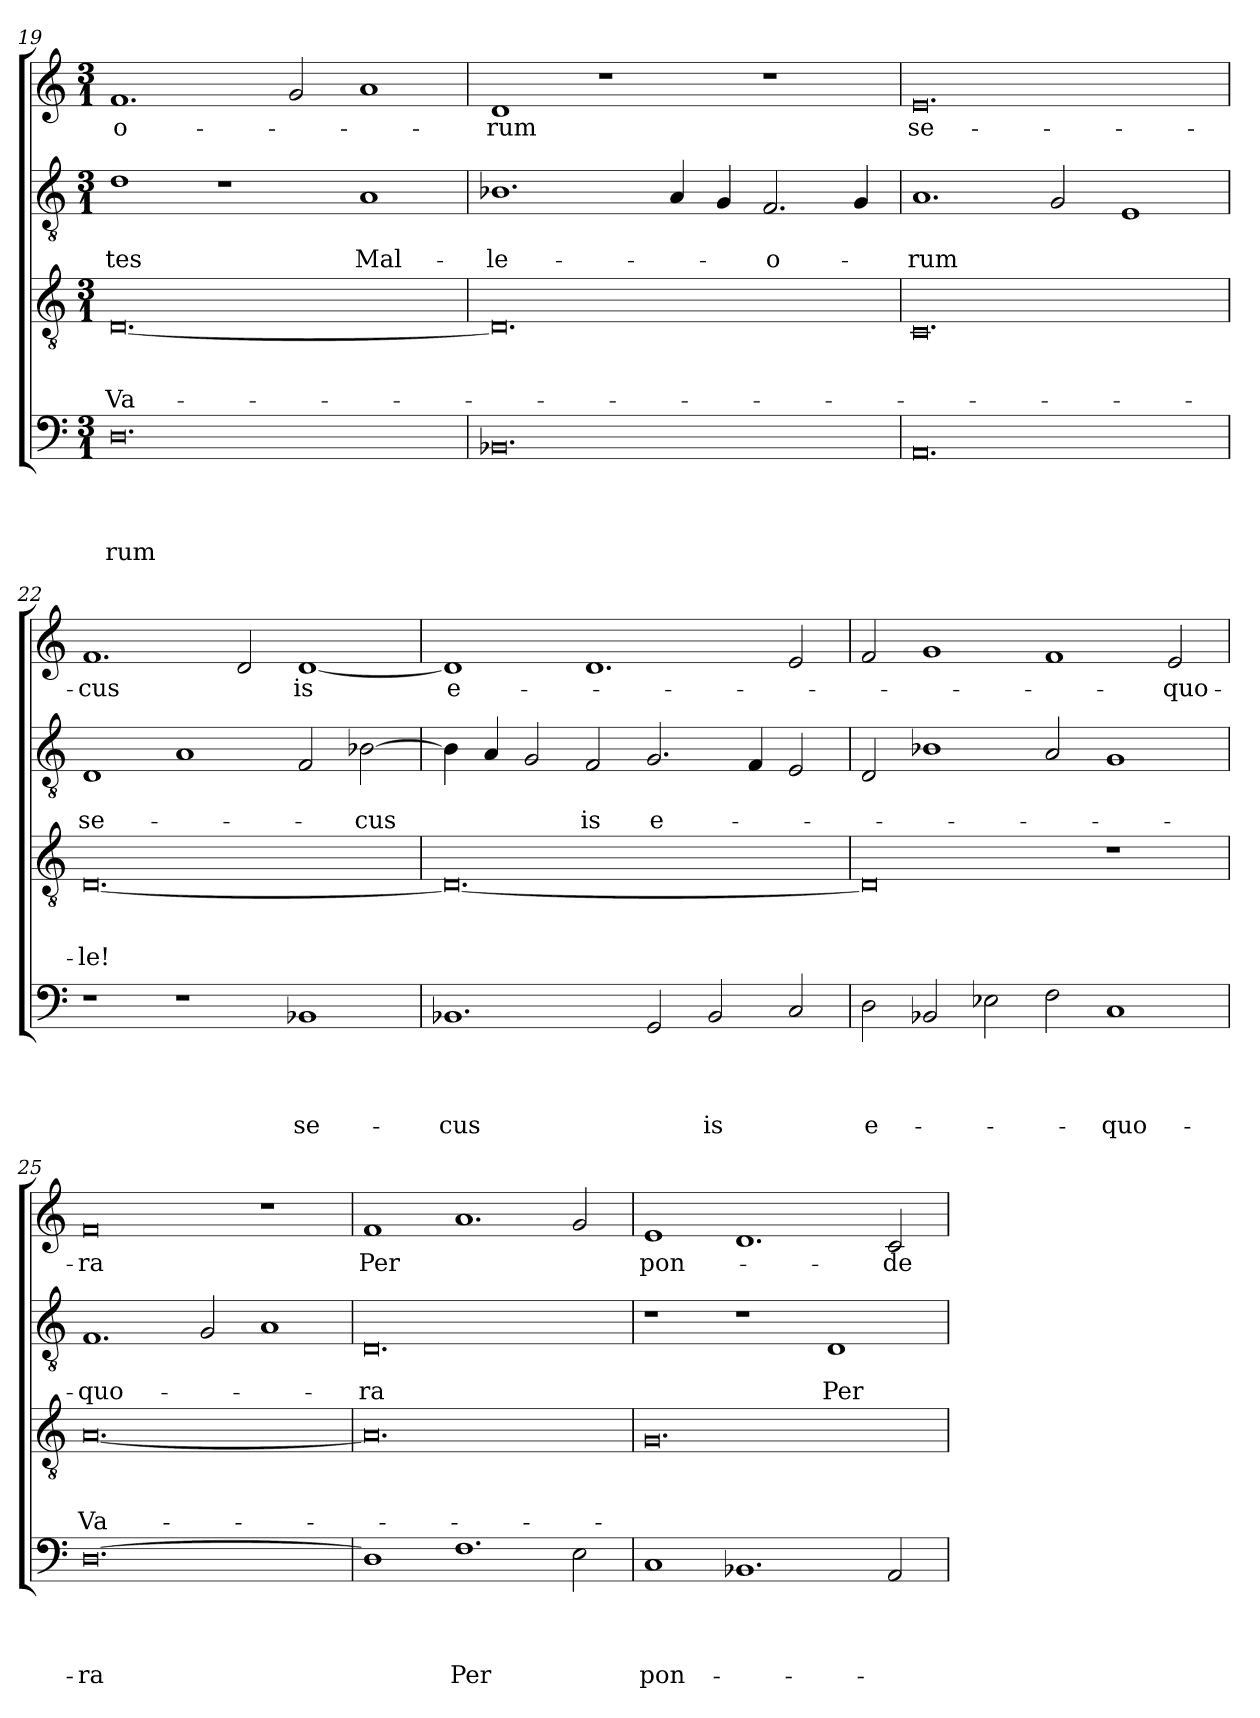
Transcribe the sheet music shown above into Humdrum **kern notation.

**kern	**text	**text	**text	**text	**kern	**text	**text	**text	**kern	**text	**text	**kern	**text
*part4	*part4	*part4	*part4	*part4	*part3	*part3	*part3	*part3	*part2	*part2	*part2	*part1	*part1
*staff4	*staff4	*staff4	*staff4	*staff4	*staff3	*staff3	*staff3	*staff3	*staff2	*staff2	*staff2	*staff1	*staff1
*clefF4	*	*	*	*	*clefGv2	*	*	*	*clefGv2	*	*	*clefG2	*
*k[]	*	*	*	*	*k[]	*	*	*	*k[]	*	*	*k[]	*
*C:	*	*	*	*	*C:	*	*	*	*C:	*	*	*C:	*
*M3/1	*	*	*	*	*M3/1	*	*	*	*M3/1	*	*	*M3/1	*
=19	=19	=19	=19	=19	=19	=19	=19	=19	=19	=19	=19	=19	=19
!	!	!	!	!LO:LY:b	!	!	!	!LO:LY:b	!	!	!LO:LY:b	!	!LO:LY:b
0.D	.	.	.	-rum	[0.D	.	.	Va-	1d	.	-tes	1.f	-o-
.	.	.	.	.	.	.	.	.	1r	.	.	.	.
.	.	.	.	.	.	.	.	.	.	.	.	2g/	.
!	!	!	!	!	!	!	!	!	!	!	!LO:LY:b	!	!
.	.	.	.	.	.	.	.	.	1A	.	Mal-	1a	.
=20	=20	=20	=20	=20	=20	=20	=20	=20	=20	=20	=20	=20	=20
!	!	!	!	!	!	!	!	!	!	!	!LO:LY:b	!	!LO:LY:b
0.BB-	.	.	.	.	0.D]	.	.	.	1.B-X	.	-le-	1d	-rum
.	.	.	.	.	.	.	.	.	.	.	.	1r	.
.	.	.	.	.	.	.	.	.	4A/	.	.	.	.
.	.	.	.	.	.	.	.	.	4G/	.	.	.	.
!	!	!	!	!	!	!	!	!	!	!	!LO:LY:b	!	!
.	.	.	.	.	.	.	.	.	2.F/	.	-o-	1r	.
.	.	.	.	.	.	.	.	.	4G/	.	.	.	.
!!LO:PB:g=z
=21	=21	=21	=21	=21	=21	=21	=21	=21	=21	=21	=21	=21	=21
!	!	!	!	!	!	!	!	!	!	!	!LO:LY:b	!	!LO:LY:b
0.AA	.	.	.	.	0.C	.	.	.	1.A	.	-rum	0.e	se-
.	.	.	.	.	.	.	.	.	2G/	.	.	.	.
.	.	.	.	.	.	.	.	.	1E	.	.	.	.
=22	=22	=22	=22	=22	=22	=22	=22	=22	=22	=22	=22	=22	=22
!	!	!	!	!	!	!	!	!LO:LY:b	!	!	!LO:LY:b	!	!LO:LY:b
1r	.	.	.	.	[0.D	.	.	-le!	1D	.	se-	1.f	-cus
1r	.	.	.	.	.	.	.	.	1A	.	.	.	.
.	.	.	.	.	.	.	.	.	.	.	.	2d/	.
!	!	!	!	!LO:LY:b	!	!	!	!	!	!	!	!	!LO:LY:b
1BB-	.	.	.	se-	.	.	.	.	2F/	.	.	[1d	is
!	!	!	!	!	!	!	!	!	!	!	!LO:LY:b	!	!
.	.	.	.	.	.	.	.	.	[2B-\	.	-cus	.	.
=23	=23	=23	=23	=23	=23	=23	=23	=23	=23	=23	=23	=23	=23
!	!	!	!	!LO:LY:b	!	!	!	!	!	!	!	!	!LO:LY:b
1.BB-	.	.	.	-cus	0.D_	.	.	.	4B-\]	.	.	1d]	e-
.	.	.	.	.	.	.	.	.	4A/	.	.	.	.
.	.	.	.	.	.	.	.	.	2G/	.	.	.	.
!	!	!	!	!	!	!	!	!	!	!	!LO:LY:b	!	!
.	.	.	.	.	.	.	.	.	2F/	.	is	1.d	.
!	!	!	!	!	!	!	!	!	!	!	!LO:LY:b	!	!
2GG/	.	.	.	.	.	.	.	.	2.G/	.	e-	.	.
!	!	!	!	!LO:LY:b	!	!	!	!	!	!	!	!	!
2BB-/	.	.	.	is	.	.	.	.	.	.	.	.	.
.	.	.	.	.	.	.	.	.	4F/	.	.	.	.
2C/	.	.	.	.	.	.	.	.	2E/	.	.	2e/	.
=24	=24	=24	=24	=24	=24	=24	=24	=24	=24	=24	=24	=24	=24
!	!	!	!	!LO:LY:b	!	!	!	!	!	!	!	!	!
2D\	.	.	.	e-	0D]	.	.	.	2D/	.	.	2f/	.
2BB-/	.	.	.	.	.	.	.	.	1B-	.	.	1g	.
2E-\	.	.	.	.	.	.	.	.	.	.	.	.	.
2F\	.	.	.	.	.	.	.	.	2A/	.	.	1f	.
!	!	!	!	!LO:LY:b	!	!	!	!	!	!	!	!	!
1C	.	.	.	-quo-	1r	.	.	.	1G	.	.	.	.
!	!	!	!	!	!	!	!	!	!	!	!	!	!LO:LY:b
.	.	.	.	.	.	.	.	.	.	.	.	2e/	-quo-
=25	=25	=25	=25	=25	=25	=25	=25	=25	=25	=25	=25	=25	=25
!	!	!	!	!LO:LY:b	!	!	!	!LO:LY:b	!	!	!LO:LY:b	!	!LO:LY:b
[0.D	.	.	.	-ra	[0.A	.	.	Va-	1.F	.	-quo-	0f	-ra
.	.	.	.	.	.	.	.	.	2G/	.	.	.	.
.	.	.	.	.	.	.	.	.	1A	.	.	1r	.
!!LO:LB:g=z
=26	=26	=26	=26	=26	=26	=26	=26	=26	=26	=26	=26	=26	=26
!	!	!	!	!	!	!	!	!	!	!	!LO:LY:b	!	!LO:LY:b
1D]	.	.	.	.	0.A]	.	.	.	0.D	.	-ra	1f	Per
!	!	!	!	!LO:LY:b	!	!	!	!	!	!	!	!	!
1.F	.	.	.	Per	.	.	.	.	.	.	.	1.a	.
2E\	.	.	.	.	.	.	.	.	.	.	.	2g/	.
=27	=27	=27	=27	=27	=27	=27	=27	=27	=27	=27	=27	=27	=27
!	!	!	!	!LO:LY:b	!	!	!	!	!	!	!	!	!LO:LY:b
1C	.	.	.	pon-	0.G	.	.	.	1r	.	.	1e	pon-
1.BB-	.	.	.	.	.	.	.	.	1r	.	.	1.d	.
!	!	!	!	!	!	!	!	!	!	!	!LO:LY:b	!	!
.	.	.	.	.	.	.	.	.	1D	.	Per	.	.
!	!	!	!	!	!	!	!	!	!	!	!	!	!LO:LY:b
2AA/	.	.	.	.	.	.	.	.	.	.	.	2c/	-de-
=	=	=	=	=	=	=	=	=	=	=	=	=	=
*-	*-	*-	*-	*-	*-	*-	*-	*-	*-	*-	*-	*-	*-
